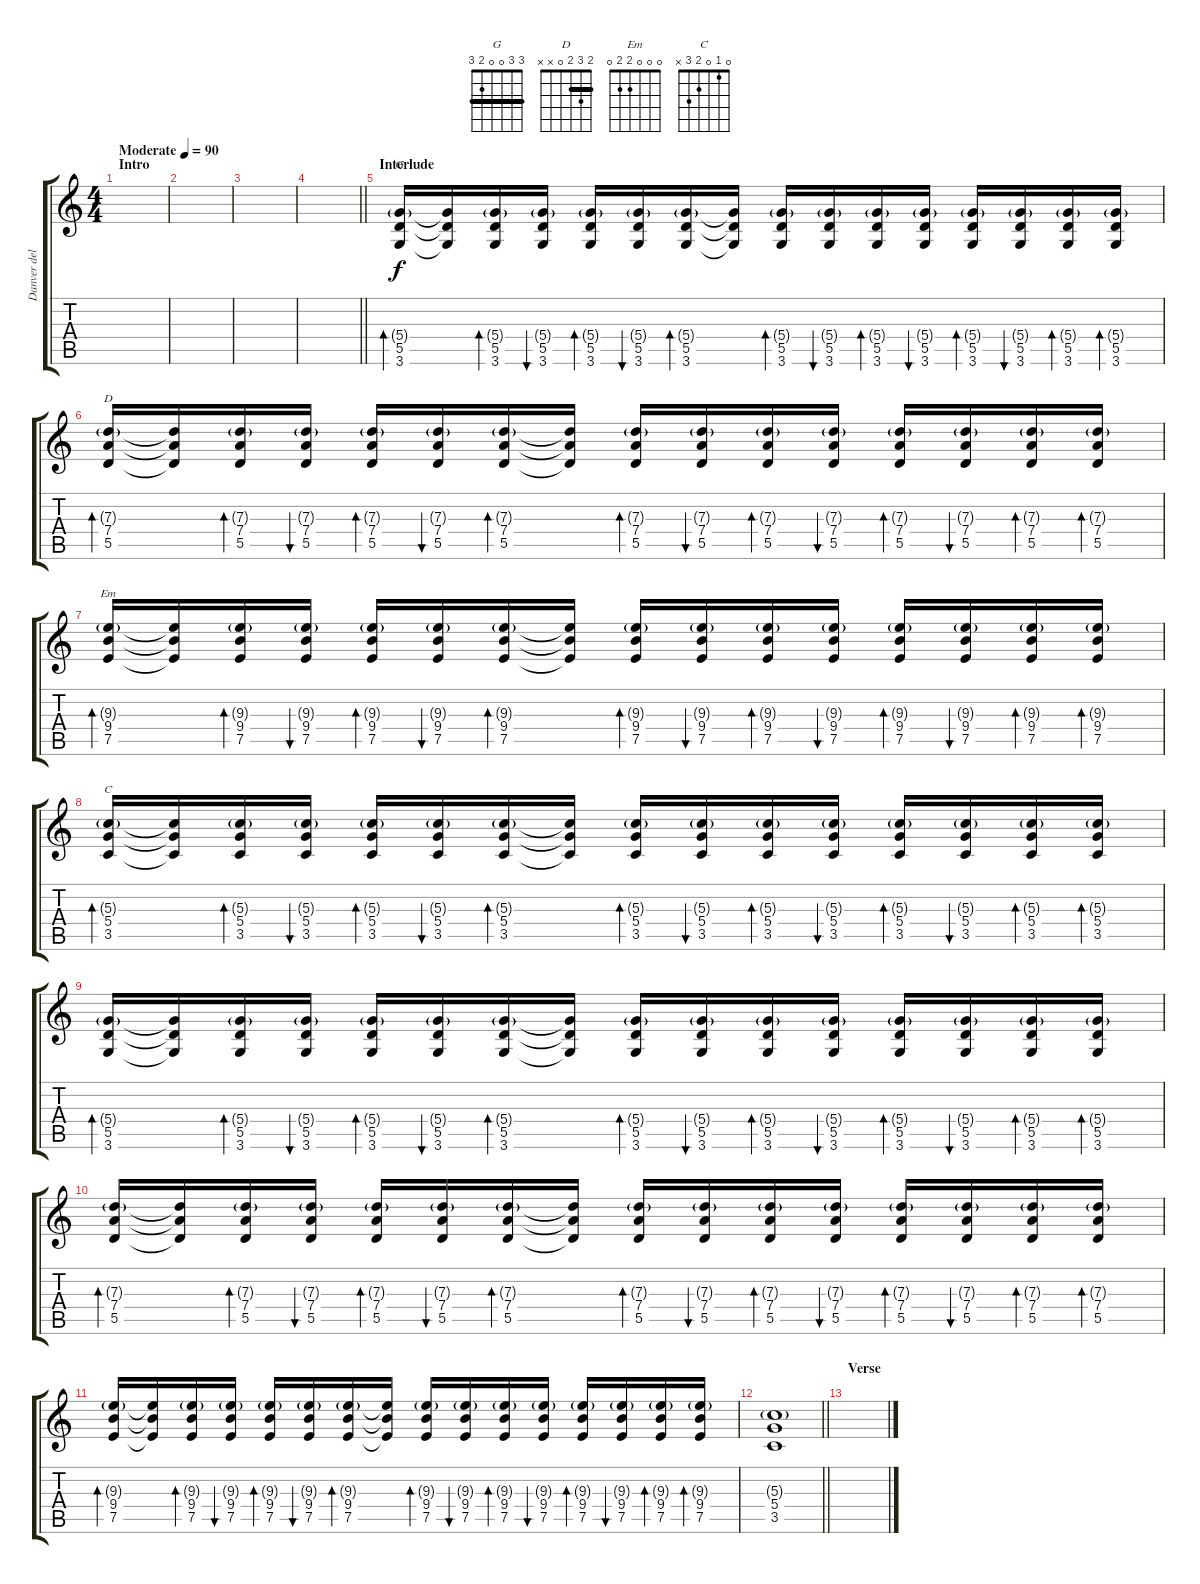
\track ("Danver del Rosario's Guitar (Overdriven)" "Danver del") {instrument overdrivenguitar}
\staff {score tabs}
\tuning (E4 B3 G3 D3 A2 E2) {hide}
\chord ("G" 3 3 0 0 2 3) {barre 3}
\chord ("D" 2 3 2 0 x x) {barre 2}
\chord ("Em" 0 0 0 2 2 0)
\chord ("C" 0 1 0 2 3 x)
\ts (4 4)
\section ("" "Intro")
\tempo (90 "Moderate")
\clef g2
\ks c
|
|
|
\barLineRight lightlight
|
\section ("" "Interlude")
(5.4{g} 5.5 3.6).16{bd 30 ch "G"} (5.4{t} 5.5{t} 3.6{t}).16 (5.4{g} 5.5 3.6).16{bd 30} (5.4{g} 5.5 3.6).16{bu 30} (5.4{g} 5.5 3.6).16{bd 30} (5.4{g} 5.5 3.6).16{bu 30} (5.4{g} 5.5 3.6).16{bd 30} (5.4{t} 5.5{t} 3.6{t}).16 (5.4{g} 5.5 3.6).16{bd 30} (5.4{g} 5.5 3.6).16{bu 30} (5.4{g} 5.5 3.6).16{bd 30} (5.4{g} 5.5 3.6).16{bu 30} (5.4{g} 5.5 3.6).16{bd 30} (5.4{g} 5.5 3.6).16{bu 30} (5.4{g} 5.5 3.6).16{bd 30} (5.4{g} 5.5 3.6).16{bd 30} |
(7.3{g} 7.4 5.5).16{bd 30 ch "D"} (7.3{t} 7.4{t} 5.5{t}).16 (7.3{g} 7.4 5.5).16{bd 30} (7.3{g} 7.4 5.5).16{bu 30} (7.3{g} 7.4 5.5).16{bd 30} (7.3{g} 7.4 5.5).16{bu 30} (7.3{g} 7.4 5.5).16{bd 30} (7.3{t} 7.4{t} 5.5{t}).16 (7.3{g} 7.4 5.5).16{bd 30} (7.3{g} 7.4 5.5).16{bu 30} (7.3{g} 7.4 5.5).16{bd 30} (7.3{g} 7.4 5.5).16{bu 30} (7.3{g} 7.4 5.5).16{bd 30} (7.3{g} 7.4 5.5).16{bu 30} (7.3{g} 7.4 5.5).16{bd 30} (7.3{g} 7.4 5.5).16{bd 30} |
(9.3{g} 9.4 7.5).16{bd 30 ch "Em"} (9.3{t} 9.4{t} 7.5{t}).16 (9.3{g} 9.4 7.5).16{bd 30} (9.3{g} 9.4 7.5).16{bu 30} (9.3{g} 9.4 7.5).16{bd 30} (9.3{g} 9.4 7.5).16{bu 30} (9.3{g} 9.4 7.5).16{bd 30} (9.3{t} 9.4{t} 7.5{t}).16 (9.3{g} 9.4 7.5).16{bd 30} (9.3{g} 9.4 7.5).16{bu 30} (9.3{g} 9.4 7.5).16{bd 30} (9.3{g} 9.4 7.5).16{bu 30} (9.3{g} 9.4 7.5).16{bd 30} (9.3{g} 9.4 7.5).16{bu 30} (9.3{g} 9.4 7.5).16{bd 30} (9.3{g} 9.4 7.5).16{bd 30} |
(5.3{g} 5.4 3.5).16{bd 30 ch "C"} (5.3{t} 5.4{t} 3.5{t}).16 (5.3{g} 5.4 3.5).16{bd 30} (5.3{g} 5.4 3.5).16{bu 30} (5.3{g} 5.4 3.5).16{bd 30} (5.3{g} 5.4 3.5).16{bu 30} (5.3{g} 5.4 3.5).16{bd 30} (5.3{t} 5.4{t} 3.5{t}).16 (5.3{g} 5.4 3.5).16{bd 30} (5.3{g} 5.4 3.5).16{bu 30} (5.3{g} 5.4 3.5).16{bd 30} (5.3{g} 5.4 3.5).16{bu 30} (5.3{g} 5.4 3.5).16{bd 30} (5.3{g} 5.4 3.5).16{bu 30} (5.3{g} 5.4 3.5).16{bd 30} (5.3{g} 5.4 3.5).16{bd 30} |
(5.4{g} 5.5 3.6).16{bd 30} (5.4{t} 5.5{t} 3.6{t}).16 (5.4{g} 5.5 3.6).16{bd 30} (5.4{g} 5.5 3.6).16{bu 30} (5.4{g} 5.5 3.6).16{bd 30} (5.4{g} 5.5 3.6).16{bu 30} (5.4{g} 5.5 3.6).16{bd 30} (5.4{t} 5.5{t} 3.6{t}).16 (5.4{g} 5.5 3.6).16{bd 30} (5.4{g} 5.5 3.6).16{bu 30} (5.4{g} 5.5 3.6).16{bd 30} (5.4{g} 5.5 3.6).16{bu 30} (5.4{g} 5.5 3.6).16{bd 30} (5.4{g} 5.5 3.6).16{bu 30} (5.4{g} 5.5 3.6).16{bd 30} (5.4{g} 5.5 3.6).16{bd 30} |
(7.3{g} 7.4 5.5).16{bd 30} (7.3{t} 7.4{t} 5.5{t}).16 (7.3{g} 7.4 5.5).16{bd 30} (7.3{g} 7.4 5.5).16{bu 30} (7.3{g} 7.4 5.5).16{bd 30} (7.3{g} 7.4 5.5).16{bu 30} (7.3{g} 7.4 5.5).16{bd 30} (7.3{t} 7.4{t} 5.5{t}).16 (7.3{g} 7.4 5.5).16{bd 30} (7.3{g} 7.4 5.5).16{bu 30} (7.3{g} 7.4 5.5).16{bd 30} (7.3{g} 7.4 5.5).16{bu 30} (7.3{g} 7.4 5.5).16{bd 30} (7.3{g} 7.4 5.5).16{bu 30} (7.3{g} 7.4 5.5).16{bd 30} (7.3{g} 7.4 5.5).16{bd 30} |
(9.3{g} 9.4 7.5).16{bd 30} (9.3{t} 9.4{t} 7.5{t}).16 (9.3{g} 9.4 7.5).16{bd 30} (9.3{g} 9.4 7.5).16{bu 30} (9.3{g} 9.4 7.5).16{bd 30} (9.3{g} 9.4 7.5).16{bu 30} (9.3{g} 9.4 7.5).16{bd 30} (9.3{t} 9.4{t} 7.5{t}).16 (9.3{g} 9.4 7.5).16{bd 30} (9.3{g} 9.4 7.5).16{bu 30} (9.3{g} 9.4 7.5).16{bd 30} (9.3{g} 9.4 7.5).16{bu 30} (9.3{g} 9.4 7.5).16{bd 30} (9.3{g} 9.4 7.5).16{bu 30} (9.3{g} 9.4 7.5).16{bd 30} (9.3{g} 9.4 7.5).16{bd 30} |
\barLineRight lightlight
(5.3{g} 5.4 3.5).1 |
\section ("" "Verse")
